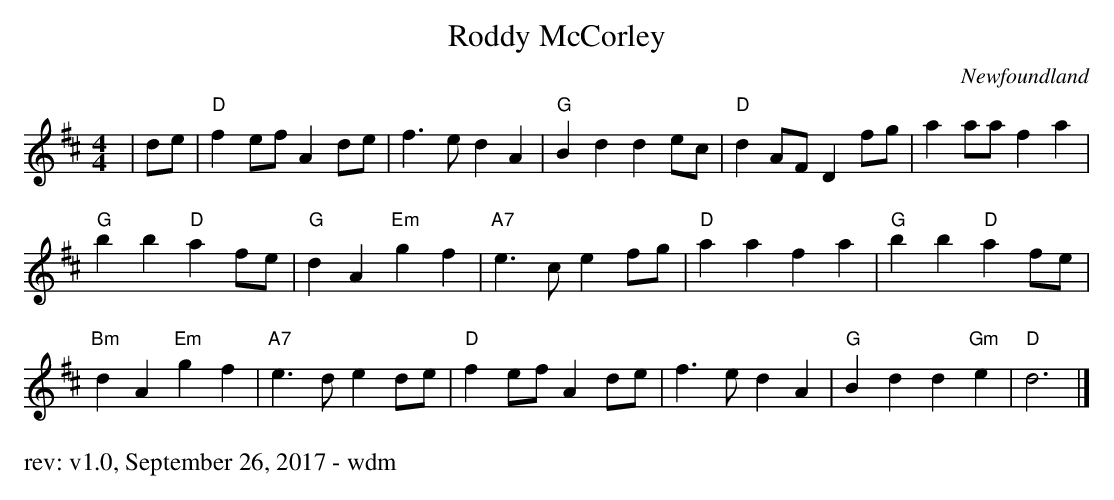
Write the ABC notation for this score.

X:1
T:Roddy McCorley
C:Newfoundland
M:4/4
L:1/8
K:D
|de | "D"f2 ef A2 de| f3 e d2 A2| "G"B2 d2 d2 ec| "D"d2 AF D2 fg|a2 aa f2 a2|
"G"b2 b2 "D"a2 fe|"G"d2 A2 "Em"g2 f2|"A7"e3 c e2 fg|"D"a2 a2 f2 a2|"G"b2 b2 "D"a2 fe|
"Bm" d2 A2 "Em"g2 f2|"A7"e3 d e2 de|"D"f2 ef A2 de|f3 e d2 A2|"G"B2 d2 d2 "Gm"e2|"D"d6|]

Lyrics:
Oh see the host of fleet-footed men who speed with faces wan,
From farmstead and from fishers-cot along the banks of Bann.
They come with vengeance in their eyes but too late, too late are they,
For young Roddy McCorley goes to die on the Bridge of Toome today.

When last he stepped up that street, his shining pike in hand,
Behind him marched in grim array a stalwart earnest band.
For Antrim town, for Antrim town, he lead them to the fray,
And young Roddy McCorley goes to die on the Bridge of Toome today.

Up the narrow streets he steps, smiling proud and young.
About the hemp rope on his neck, the golden ringlets clung.
There was never a tear in his blue eyes, both sad and bright are they,
For young Roddy McCorley goes to die on the Bridge of Toome today.

Pat Clancy’s, “The Clancy Brothers”, lyrics:
Oh, see the fleet foot hosts of men who speed with faces wan
From farm stead and from thresher’s cot along the banks of Ban.
They come with vengeance in their eyes, too late, too late are they,
For young Roddy McCorley goes to die on the Bridge of Toome today!

Up the narrow street he stepped, smiling and proud and young.
About the hemp rope on his neck, the golden ringlets clung.
There’s never a tear in his blue eyes, both glad and bright are they,
As young Roddy McCorley goes to die on the Bridge of Toome today!

When he last stepped up that street his shining pike in hand
Behind him marched in grim array a stalwart earnest band.
For Antrim Town! For Antrim Town! He led them to the fray,
As young Roddy McCorley goes to die on the Bridge of Toome today!

There’s never a one of all who die more bravely fell in fray
Than he who marches to his fate on the Bridge of Toome today.
True to the last, true to the last, he treads the upward way
And young Roddy McCorley goes to die on the Bridge of Toome today!
As young Roddy McCorley goes to die on the Bridge of Toome today!

“Roddy McCorley” ~ words by Ethna Carberry:
O see the fleet-foot host of men, who march with faces drawn,
From farmstead and from fishers’ cot, along the banks of Ban;
They come with vengeance in their eyes. Too late! Too late are they,
For young Roddy McCorley goes to die on the bridge of Toome today.

Oh Ireland, Mother Ireland, you love them still the best
The fearless brave who fighting fall upon your hapless breast,
But never a one of all your dead more bravely fell in fray,
Than he who marches to his fate on the bridge of Toome today.

Up the narrow street he stepped, so smiling, proud and young.
About the hemp-rope on his neck, the golden ringlets clung;
There’s ne’er a tear in his blue eyes, fearless and brave are they,
As young Roddy McCorley goes to die on the bridge of Toome today.

When last this narrow street he trod, his shining pike in hand
Behind him marched, in grim array, a earnest stalwart band.
To Antrim town! To Antrim town, he led them to the fray,
But young Roddy McCorley goes to die on the bridge of Toome today.

The grey coat and its sash of green were brave and stainless then,
A banner flashed beneath the sun over the marching men;
The coat hath many a rent this noon, the sash is torn away,
And Roddy McCorley goes to die on the bridge of Toome today.

Oh, how his pike flashed in the sun! Then found a foeman’s heart,
Through furious fight, and heavy odds he bore a true man’s part
And many a red-coat bit the dust before his keen pike-play,
But Roddy McCorley goes to die on the bridge of Toome today.

There’s never a one of all your dead more bravely died in fray
Than he who marches to his fate in Toomebridge town today;
True to the last! True to the last, he treads the upwards way,
And young Roddy McCorley goes to die on the bridge of Toome today.
